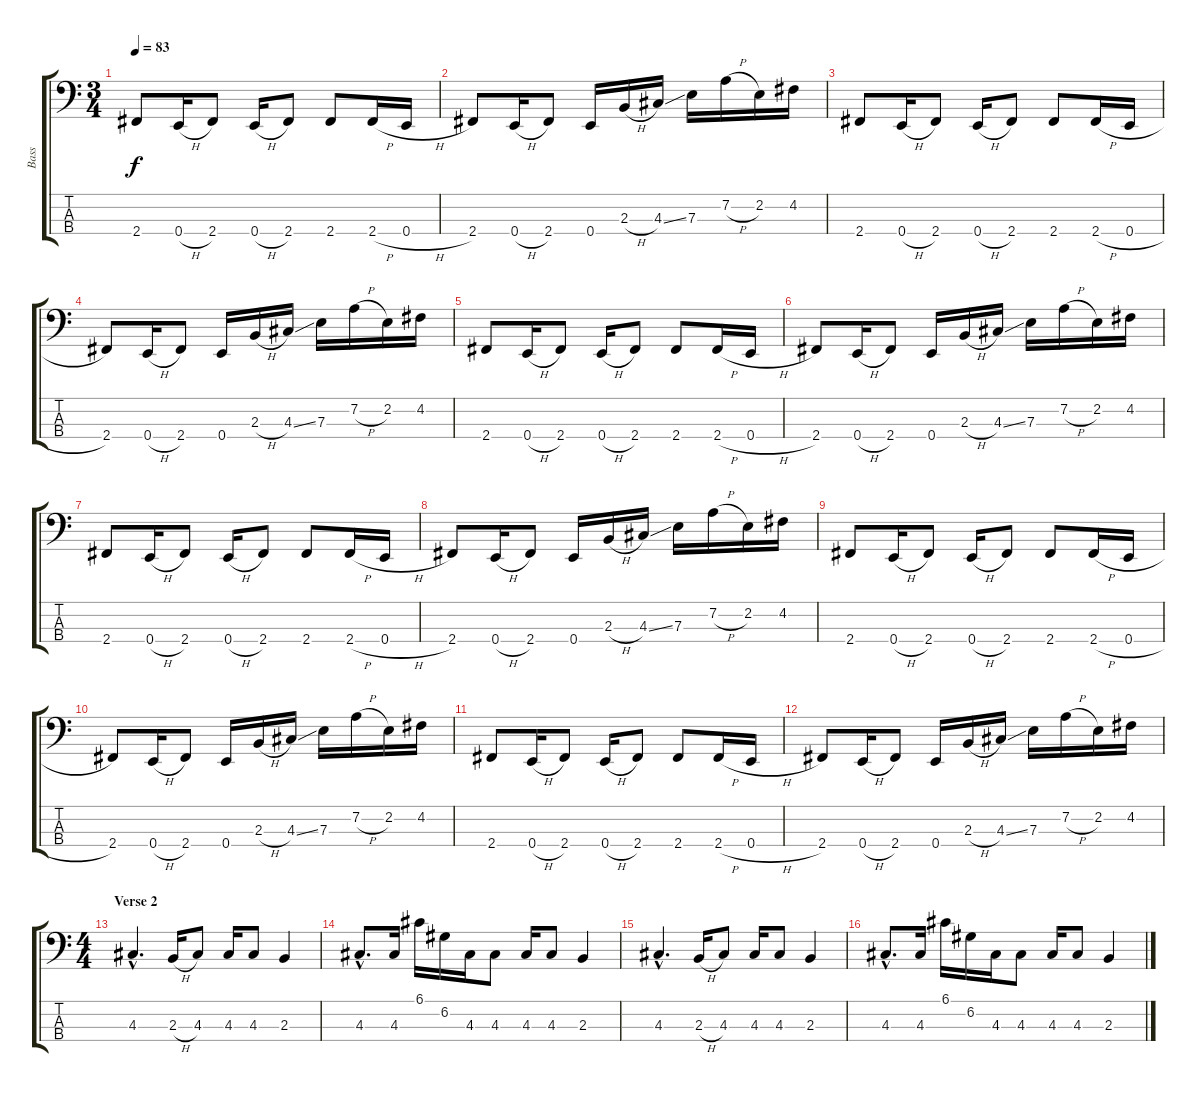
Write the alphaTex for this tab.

\track ("Bass" "Bass") {instrument electricbassfinger}
\staff {score tabs}
\tuning (G2 D2 A1 E1) {hide}
\ts (3 4)
\tempo 83
\clef f4
\ks c
2.4.8{dy f} 0.4{h}.16 2.4.8 0.4{h}.16 2.4.8 2.4.8 2.4{h}.16 0.4{h}.16 |
2.4.8 0.4{h}.16 2.4.8 0.4.16 2.3{h}.16 4.3{ss}.16 7.3.16 7.2{h}.16 2.2.16 4.2.16 |
2.4.8 0.4{h}.16 2.4.8 0.4{h}.16 2.4.8 2.4.8 2.4{h}.16 0.4{h}.16 |
2.4.8 0.4{h}.16 2.4.8 0.4.16 2.3{h}.16 4.3{ss}.16 7.3.16 7.2{h}.16 2.2.16 4.2.16 |
2.4.8 0.4{h}.16 2.4.8 0.4{h}.16 2.4.8 2.4.8 2.4{h}.16 0.4{h}.16 |
2.4.8 0.4{h}.16 2.4.8 0.4.16 2.3{h}.16 4.3{ss}.16 7.3.16 7.2{h}.16 2.2.16 4.2.16 |
2.4.8 0.4{h}.16 2.4.8 0.4{h}.16 2.4.8 2.4.8 2.4{h}.16 0.4{h}.16 |
2.4.8 0.4{h}.16 2.4.8 0.4.16 2.3{h}.16 4.3{ss}.16 7.3.16 7.2{h}.16 2.2.16 4.2.16 |
2.4.8 0.4{h}.16 2.4.8 0.4{h}.16 2.4.8 2.4.8 2.4{h}.16 0.4{h}.16 |
2.4.8 0.4{h}.16 2.4.8 0.4.16 2.3{h}.16 4.3{ss}.16 7.3.16 7.2{h}.16 2.2.16 4.2.16 |
2.4.8 0.4{h}.16 2.4.8 0.4{h}.16 2.4.8 2.4.8 2.4{h}.16 0.4{h}.16 |
2.4.8 0.4{h}.16 2.4.8 0.4.16 2.3{h}.16 4.3{ss}.16 7.3.16 7.2{h}.16 2.2.16 4.2.16 |
\ts (4 4)
\section ("" "Verse 2")
4.3{hac}.4{d} 2.3{h}.16 4.3.8 4.3.16 4.3.8 2.3.4 |
4.3{hac}.8{d} 4.3.16 6.1.16 6.2.16 4.3.16 4.3.8 4.3.16 4.3.8 2.3.4 |
4.3{hac}.4{d} 2.3{h}.16 4.3.8 4.3.16 4.3.8 2.3.4 |
4.3{hac}.8{d} 4.3.16 6.1.16 6.2.16 4.3.16 4.3.8 4.3.16 4.3.8 2.3.4
